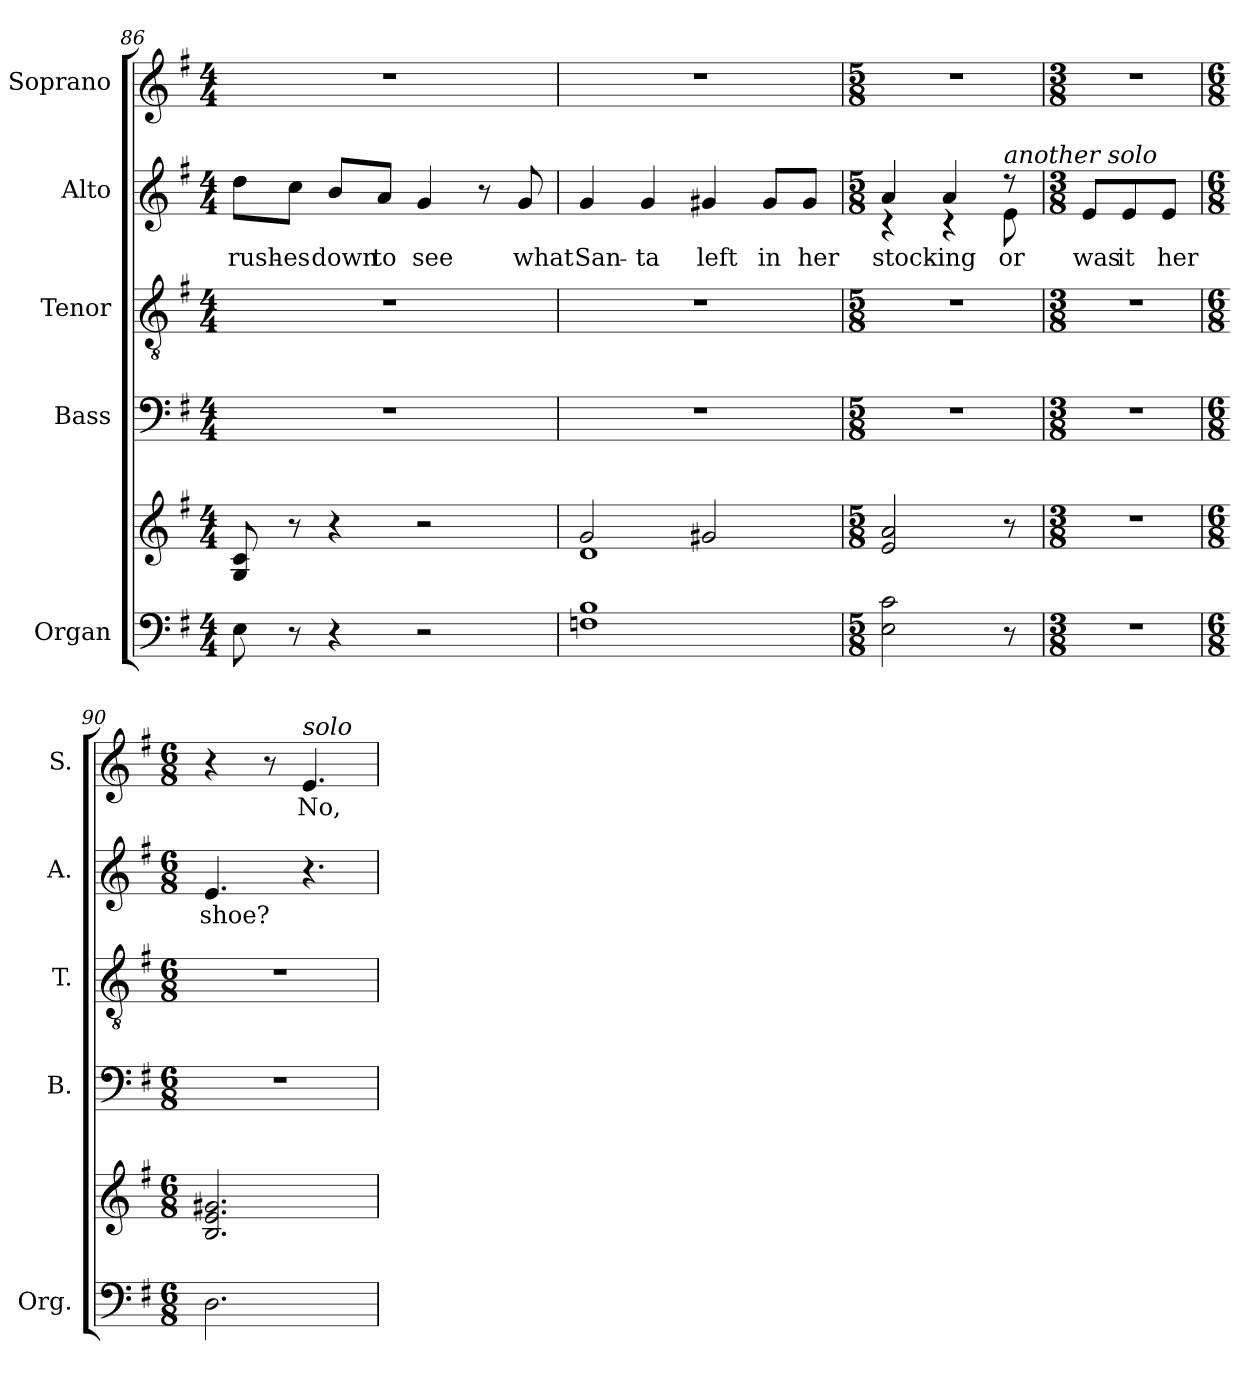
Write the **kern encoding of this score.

**kern	**kern	**kern	**kern	**kern	**text	**kern	**text
*part5	*part5	*part4	*part3	*part2	*part2	*part1	*part1
*staff6	*staff5	*staff4	*staff3	*staff2	*staff2	*staff1	*staff1
*I"Organ	*	*I"Bass	*I"Tenor	*I"Alto	*	*I"Soprano	*
*I'Org.	*	*I'B.	*I'T.	*I'A.	*	*I'S.	*
*clefF4	*clefG2	*clefF4	*clefGv2	*clefG2	*	*clefG2	*
*	*	*	*ITrd7c12	*	*	*	*
*k[f#]	*k[f#]	*k[f#]	*k[f#]	*k[f#]	*	*k[f#]	*
*G:	*G:	*G:	*G:	*G:	*	*G:	*
*M4/4	*M4/4	*M4/4	*M4/4	*M4/4	*	*M4/4	*
=86	=86	=86	=86	=86	=86	=86	=86
!	!	!	!	!	!LO:LY:b:color=#000000	!	!
8Ei\	8Gi/ 8ci	1r	1r	8ddi\L	rush-	1r	.
!	!	!	!	!	!LO:LY:b:color=#000000	!	!
8r	8r	.	.	8cci\J	-es	.	.
!	!	!	!	!	!LO:LY:b:color=#000000	!	!
4r	4r	.	.	8bi/L	down	.	.
!	!	!	!	!	!LO:LY:b:color=#000000	!	!
.	.	.	.	8ai/J	to	.	.
!	!	!	!	!	!LO:LY:b:color=#000000	!	!
2r	2r	.	.	4gi/	see	.	.
.	.	.	.	8r	.	.	.
!	!	!	!	!	!LO:LY:b:color=#000000	!	!
.	.	.	.	8gi/	what	.	.
=87	=87	=87	=87	=87	=87	=87	=87
*	*^	*	*	*	*	*	*
!	!	!	!	!	!	!LO:LY:b:color=#000000	!	!
1Fni 1Bi	2gi/	1di	1r	1r	4gi/	San-	1r	.
!	!	!	!	!	!	!LO:LY:b:color=#000000	!	!
.	.	.	.	.	4gi/	-ta	.	.
!	!	!	!	!	!	!LO:LY:b:color=#000000	!	!
.	2g#Xi/	.	.	.	4g#Xi/	left	.	.
!	!	!	!	!	!	!LO:LY:b:color=#000000	!	!
.	.	.	.	.	8g#i/L	in	.	.
!	!	!	!	!	!	!LO:LY:b:color=#000000	!	!
.	.	.	.	.	8g#i/J	her	.	.
*	*v	*v	*	*	*	*	*	*
=88	=88	=88	=88	=88	=88	=88	=88
*M5/8	*M5/8	*M5/8	*M5/8	*M5/8	*	*M5/8	*
!	!	!LO:N:vis=1	!LO:N:vis=1	!	!	!	!
!	!	!	!	!	!LO:LY:a:color=#000000	!LO:N:vis=1	!
*	*	*	*	*^	*	*	*
2Ei\ 2ci	2ei/ 2ai	8%5r	8%5r	4ai/	4r	stock-	8%5r	.
!	!	!	!	!	!	!LO:LY:a:color=#000000	!	!
.	.	.	.	4ai/	4r	-ing	.	.
!	!	!	!	!LO:TX:a:i:t=another solo	!	!	!	!
!	!	!	!	!	!	!LO:LY:b:color=#000000	!	!
8r	8r	.	.	8r	8ei\	or	.	.
*	*	*	*	*v	*v	*	*	*
=89	=89	=89	=89	=89	=89	=89	=89
*M3/8	*M3/8	*M3/8	*M3/8	*M3/8	*	*M3/8	*
*	*	*	*	*^	*	*	*
!LO:N:vis=1	!LO:N:vis=1	!LO:N:vis=1	!LO:N:vis=1	!	!	!	!	!
*	*	*	*	*v	*v	*	*	*
*	*	*	*	*^	*	*	*
!	!	!	!	!	!	!LO:LY:b:color=#000000	!LO:N:vis=1	!
*	*	*	*	*v	*v	*	*	*
4.r	4.r	4.r	4.r	8ei/L	was	4.r	.
!	!	!	!	!	!LO:LY:b:color=#000000	!	!
.	.	.	.	8ei/	it	.	.
!	!	!	!	!	!LO:LY:b:color=#000000	!	!
.	.	.	.	8ei/J	her	.	.
!!LO:LB:g=z
=90	=90	=90	=90	=90	=90	=90	=90
*M6/8	*M6/8	*M6/8	*M6/8	*M6/8	*	*M6/8	*
!	!	!LO:N:vis=1	!LO:N:vis=1	!	!	!	!
!	!	!	!	!	!LO:LY:b:color=#000000	!	!
2.Di\	2.Bi/ 2.ei 2.g#Xi	2.r	2.r	4.ei/	shoe?	4r	.
.	.	.	.	.	.	8r	.
!	!	!	!	!	!	!LO:TX:a:i:t=solo	!
!	!	!	!	!	!	!	!LO:LY:b:color=#000000
.	.	.	.	4.r	.	4.ei/	No,
=	=	=	=	=	=	=	=
*-	*-	*-	*-	*-	*-	*-	*-
